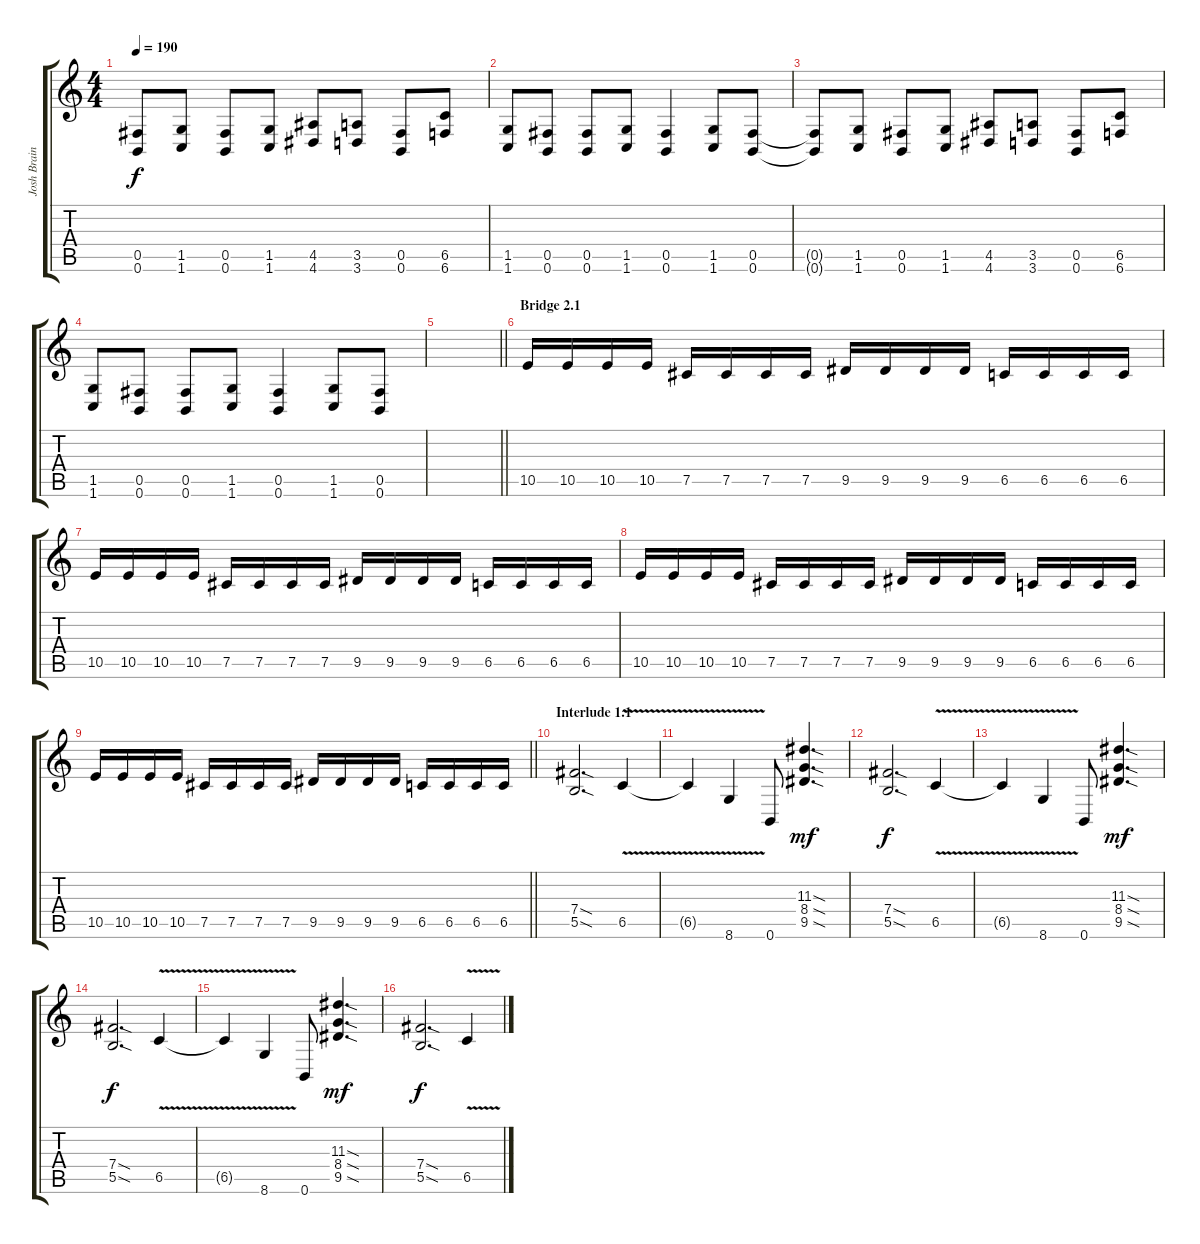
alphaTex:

\track ("Josh Brainard" "Josh Brain") {instrument distortionguitar}
\staff {score tabs}
\tuning (Db4 Ab3 E3 B2 Gb2 B1) {hide}
\ts (4 4)
\tempo 190
\clef g2
\ks c
(0.5{t} 0.6{t}).8{dy f} (1.5 1.6).8 (0.5 0.6).8 (1.5 1.6).8 (4.5 4.6).8 (3.5 3.6).8 (0.5 0.6).8 (6.5 6.6).8 |
(1.5 1.6).8 (0.5 0.6).8 (0.5 0.6).8 (1.5 1.6).8 (0.5 0.6).4 (1.5 1.6).8 (0.5 0.6).8 |
(0.5{t} 0.6{t}).8 (1.5 1.6).8 (0.5 0.6).8 (1.5 1.6).8 (4.5 4.6).8 (3.5 3.6).8 (0.5 0.6).8 (6.5 6.6).8 |
(1.5 1.6).8 (0.5 0.6).8 (0.5 0.6).8 (1.5 1.6).8 (0.5 0.6).4 (1.5 1.6).8 (0.5 0.6).8 |
\barLineRight lightlight
|
\section ("" "Bridge 2.1")
10.5.16 10.5.16 10.5.16 10.5.16 7.5.16 7.5.16 7.5.16 7.5.16 9.5.16 9.5.16 9.5.16 9.5.16 6.5.16 6.5.16 6.5.16 6.5.16 |
10.5.16 10.5.16 10.5.16 10.5.16 7.5.16 7.5.16 7.5.16 7.5.16 9.5.16 9.5.16 9.5.16 9.5.16 6.5.16 6.5.16 6.5.16 6.5.16 |
10.5.16 10.5.16 10.5.16 10.5.16 7.5.16 7.5.16 7.5.16 7.5.16 9.5.16 9.5.16 9.5.16 9.5.16 6.5.16 6.5.16 6.5.16 6.5.16 |
\barLineRight lightlight
10.5.16 10.5.16 10.5.16 10.5.16 7.5.16 7.5.16 7.5.16 7.5.16 9.5.16 9.5.16 9.5.16 9.5.16 6.5.16 6.5.16 6.5.16 6.5.16 |
\section ("" "Interlude 1.1")
(7.4{sod} 5.5{sod}).2{d} 6.5{v}.4 |
6.5{t}.4 8.6{v}.4 0.6.8 (11.3{sod} 8.4{sod} 9.5{sod}).4{d dy mf} |
(7.4{sod} 5.5{sod}).2{d dy f} 6.5{v}.4 |
6.5{t}.4 8.6{v}.4 0.6.8 (11.3{sod} 8.4{sod} 9.5{sod}).4{d dy mf} |
(7.4{sod} 5.5{sod}).2{d dy f} 6.5{v}.4 |
6.5{t}.4 8.6{v}.4 0.6.8 (11.3{sod} 8.4{sod} 9.5{sod}).4{d dy mf} |
(7.4{sod} 5.5{sod}).2{d dy f} 6.5{v}.4
